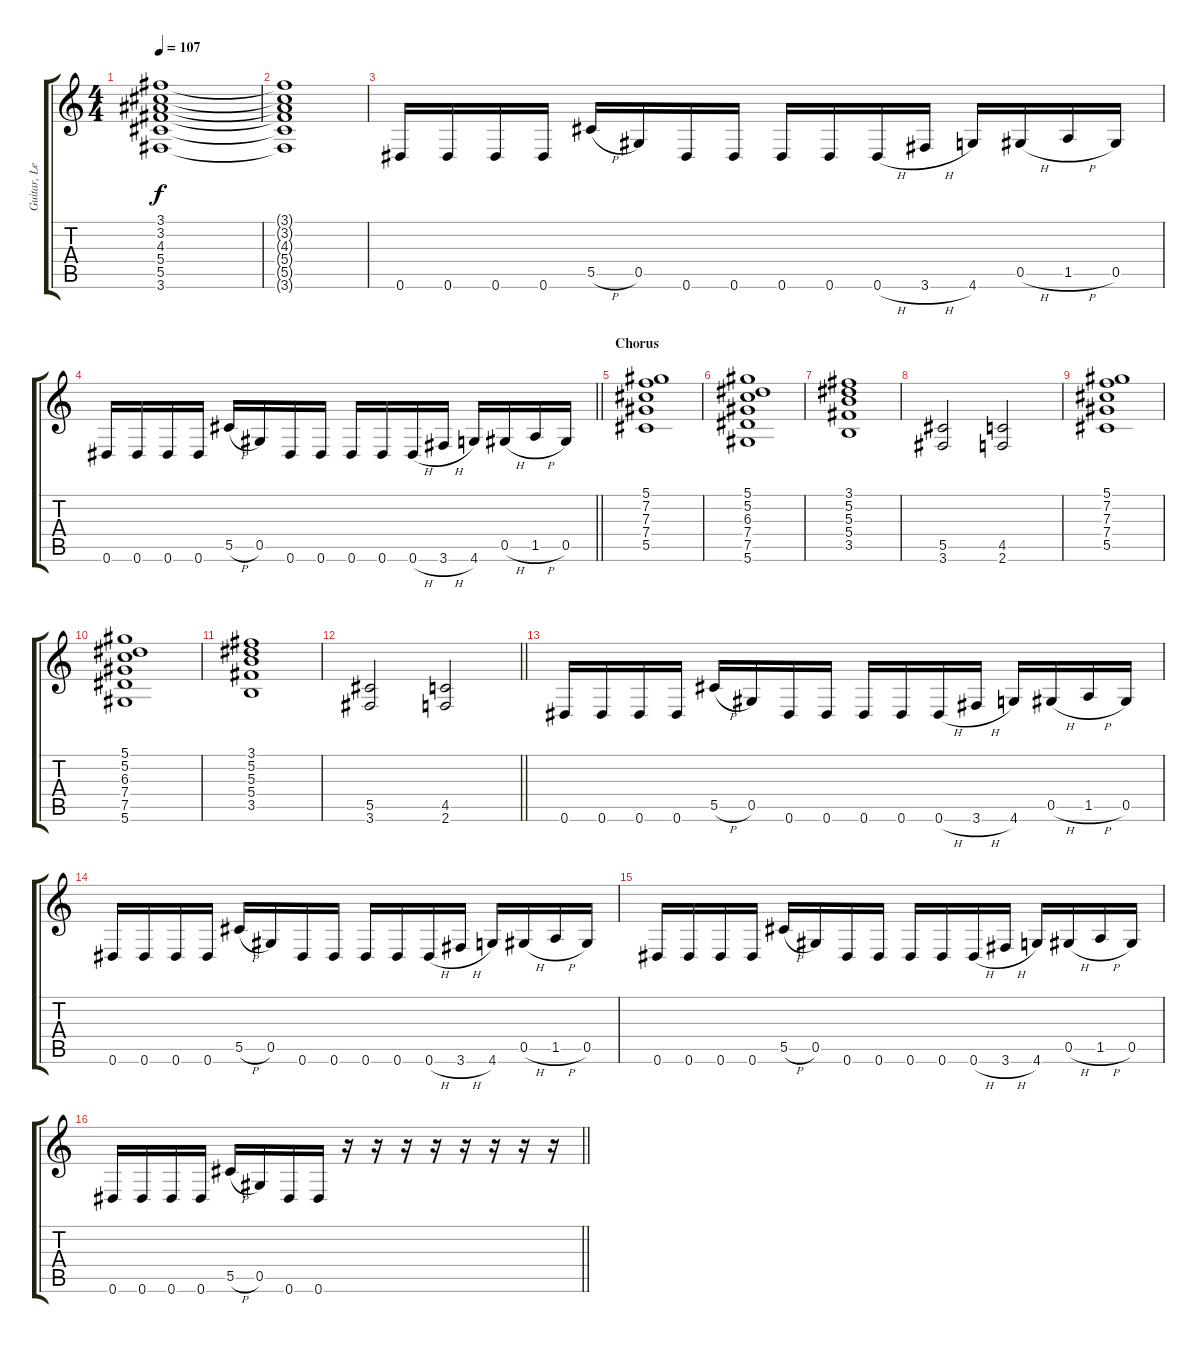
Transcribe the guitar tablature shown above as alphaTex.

\track ("Guitar, Lead" "Guitar, Le") {instrument distortionguitar}
\staff {score tabs}
\tuning (Eb4 Bb3 Gb3 Db3 Ab2 Eb2) {hide}
\ts (4 4)
\tempo 107
\clef g2
\ks c
(3.1 3.2 4.3 5.4 5.5 3.6).1{dy f} |
(3.1{t} 3.2{t} 4.3{t} 5.4{t} 5.5{t} 3.6{t}).1 |
0.6.16 0.6.16 0.6.16 0.6.16 5.5{h}.16 0.5.16 0.6.16 0.6.16 0.6.16 0.6.16 0.6{h}.16 3.6{h}.16 4.6.16 0.5{h}.16 1.5{h}.16 0.5.16 |
\barLineRight lightlight
0.6.16 0.6.16 0.6.16 0.6.16 5.5{h}.16 0.5.16 0.6.16 0.6.16 0.6.16 0.6.16 0.6{h}.16 3.6{h}.16 4.6.16 0.5{h}.16 1.5{h}.16 0.5.16 |
\section ("" "Chorus")
(5.1 7.2 7.3 7.4 5.5).1 |
(5.1 5.2 6.3 7.4 7.5 5.6).1 |
(3.1 5.2 5.3 5.4 3.5).1 |
(5.5 3.6).2 (4.5 2.6).2 |
(5.1 7.2 7.3 7.4 5.5).1 |
(5.1 5.2 6.3 7.4 7.5 5.6).1 |
(3.1 5.2 5.3 5.4 3.5).1 |
\barLineRight lightlight
(5.5 3.6).2 (4.5 2.6).2 |
0.6.16 0.6.16 0.6.16 0.6.16 5.5{h}.16 0.5.16 0.6.16 0.6.16 0.6.16 0.6.16 0.6{h}.16 3.6{h}.16 4.6.16 0.5{h}.16 1.5{h}.16 0.5.16 |
0.6.16 0.6.16 0.6.16 0.6.16 5.5{h}.16 0.5.16 0.6.16 0.6.16 0.6.16 0.6.16 0.6{h}.16 3.6{h}.16 4.6.16 0.5{h}.16 1.5{h}.16 0.5.16 |
0.6.16 0.6.16 0.6.16 0.6.16 5.5{h}.16 0.5.16 0.6.16 0.6.16 0.6.16 0.6.16 0.6{h}.16 3.6{h}.16 4.6.16 0.5{h}.16 1.5{h}.16 0.5.16 |
\barLineRight lightlight
0.6.16 0.6.16 0.6.16 0.6.16 5.5{h}.16 0.5.16 0.6.16 0.6.16 r.16 r.16 r.16 r.16 r.16 r.16 r.16 r.16
